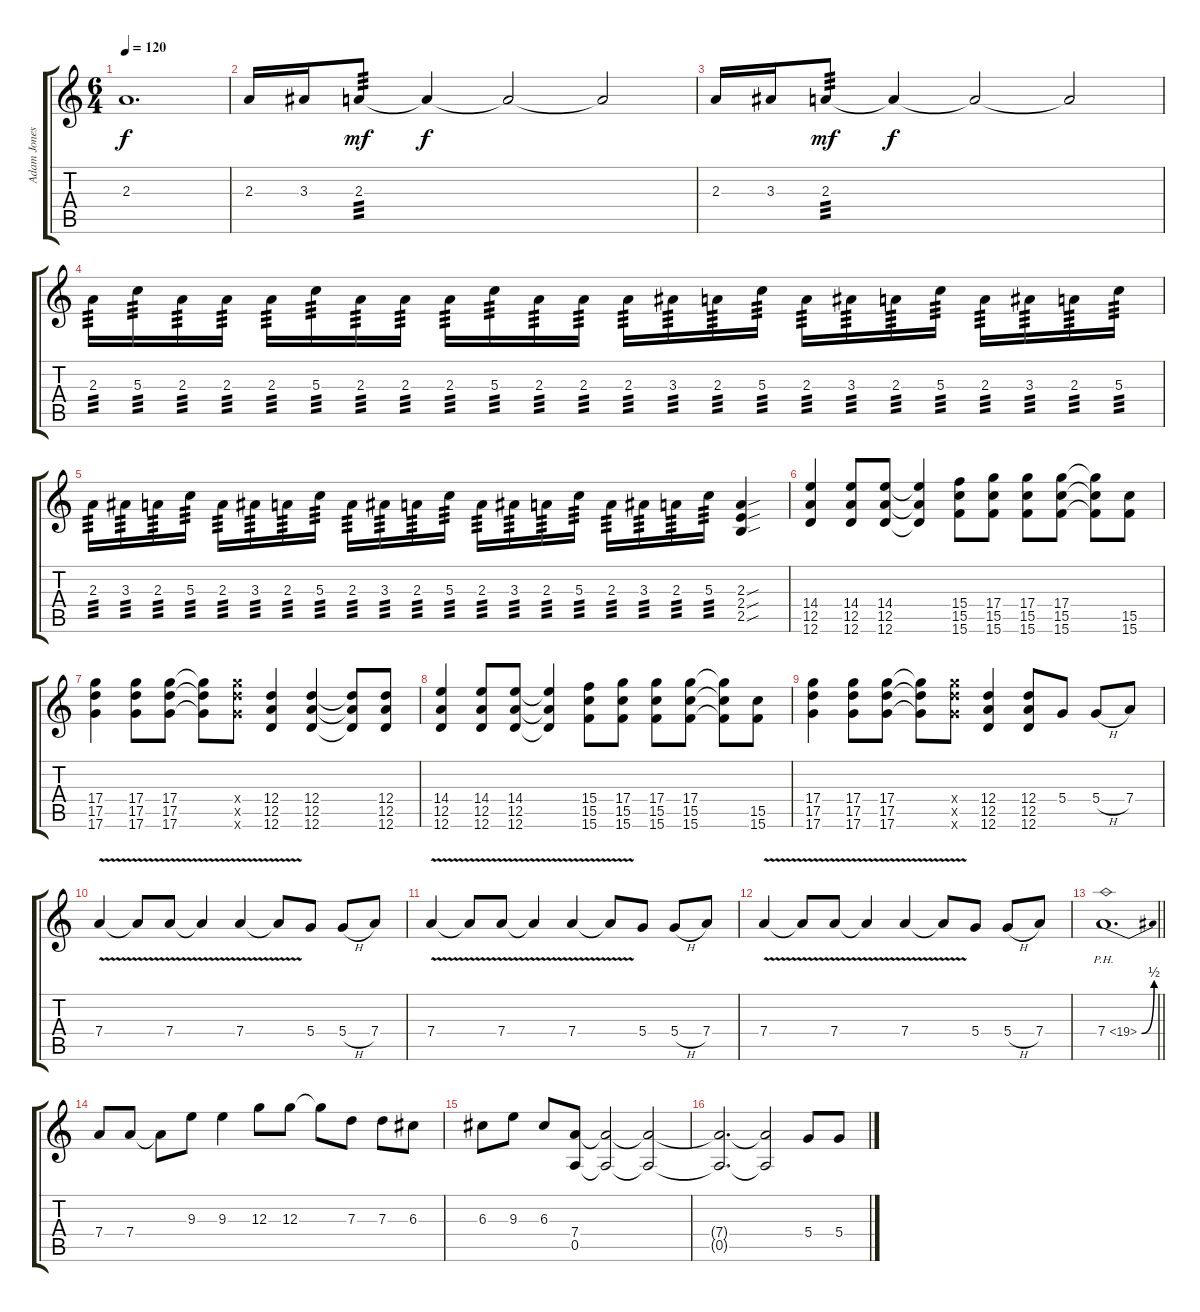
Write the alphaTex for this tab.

\track ("Adam Jones" "Adam Jones") {instrument overdrivenguitar}
\staff {score tabs}
\tuning (E4 B3 G3 D3 A2 D2) {hide}
\ts (6 4)
\tempo 120
\clef g2
\ks c
2.3{t}.1{d dy f} |
2.3.16 3.3.16 2.3.8{tp 3 dy mf} 2.3{t}.4{dy f} 2.3{t}.2 2.3{t}.2 |
2.3.16 3.3.16 2.3.8{tp 3 dy mf} 2.3{t}.4{dy f} 2.3{t}.2 2.3{t}.2 |
2.3.16{tp 3} 5.3.16{tp 3} 2.3.16{tp 3} 2.3.16{tp 3} 2.3.16{tp 3} 5.3.16{tp 3} 2.3.16{tp 3} 2.3.16{tp 3} 2.3.16{tp 3} 5.3.16{tp 3} 2.3.16{tp 3} 2.3.16{tp 3} 2.3.16{tp 3} 3.3.16{tp 3} 2.3.16{tp 3} 5.3.16{tp 3} 2.3.16{tp 3} 3.3.16{tp 3} 2.3.16{tp 3} 5.3.16{tp 3} 2.3.16{tp 3} 3.3.16{tp 3} 2.3.16{tp 3} 5.3.16{tp 3} |
2.3.16{tp 3} 3.3.16{tp 3} 2.3.16{tp 3} 5.3.16{tp 3} 2.3.16{tp 3} 3.3.16{tp 3} 2.3.16{tp 3} 5.3.16{tp 3} 2.3.16{tp 3} 3.3.16{tp 3} 2.3.16{tp 3} 5.3.16{tp 3} 2.3.16{tp 3} 3.3.16{tp 3} 2.3.16{tp 3} 5.3.16{tp 3} 2.3.16{tp 3} 3.3.16{tp 3} 2.3.16{tp 3} 5.3.16{tp 3} (2.3{sou} 2.4{sou} 2.5{sou}).4 |
(14.4 12.5 12.6).4 (14.4 12.5 12.6).8 (14.4 12.5 12.6).8 (14.4{t} 12.5{t} 12.6{t}).4 (15.4 15.5 15.6).8 (17.4 15.5 15.6).8 (17.4 15.5 15.6).8 (17.4 15.5 15.6).8 (17.4{t} 15.5{t} 15.6{t}).8 (15.5 15.6).8 |
(17.4 17.5 17.6).4 (17.4 17.5 17.6).8 (17.4 17.5 17.6).8 (17.4{t} 17.5{t} 17.6{t}).8 (17.4{x} 17.5{x} 17.6{x}).8 (12.4 12.5 12.6).4 (12.4 12.5 12.6).4 (12.4{t} 12.5{t} 12.6{t}).8 (12.4 12.5 12.6).8 |
(14.4 12.5 12.6).4 (14.4 12.5 12.6).8 (14.4 12.5 12.6).8 (14.4{t} 12.5{t} 12.6{t}).4 (15.4 15.5 15.6).8 (17.4 15.5 15.6).8 (17.4 15.5 15.6).8 (17.4 15.5 15.6).8 (17.4{t} 15.5{t} 15.6{t}).8 (15.5 15.6).8 |
(17.4 17.5 17.6).4 (17.4 17.5 17.6).8 (17.4 17.5 17.6).8 (17.4{t} 17.5{t} 17.6{t}).8 (17.4{x} 17.5{x} 17.6{x}).8 (12.4 12.5 12.6).4 (12.4 12.5 12.6).8 5.4.8 5.4{h}.8 7.4.8 |
7.4{v}.4 7.4{t}.8 7.4{v}.8 7.4{t}.4 7.4{v}.4 7.4{t}.8 5.4.8 5.4{h}.8 7.4.8 |
7.4{v}.4 7.4{t}.8 7.4{v}.8 7.4{t}.4 7.4{v}.4 7.4{t}.8 5.4.8 5.4{h}.8 7.4.8 |
7.4{v}.4 7.4{t}.8 7.4{v}.8 7.4{t}.4 7.4{v}.4 7.4{t}.8 5.4.8 5.4{h}.8 7.4.8 |
\barLineRight lightlight
7.4{be (bend 0 0 60 2) ph 12}.1{d} |
\section ("" "")
7.4.8 7.4.8 7.4{t}.8 9.3.8 9.3.4 12.3.8 12.3.8 12.3{t}.8 7.3.8 7.3.8 6.3.8 |
6.3.8 9.3.8 6.3.8 (7.4 0.5).8 (7.4{t} 0.5{t}).2 (7.4{t} 0.5{t}).2 |
(7.4{t} 0.5{t}).2{d} (7.4{t} 0.5{t}).2 5.4.8 5.4.8
